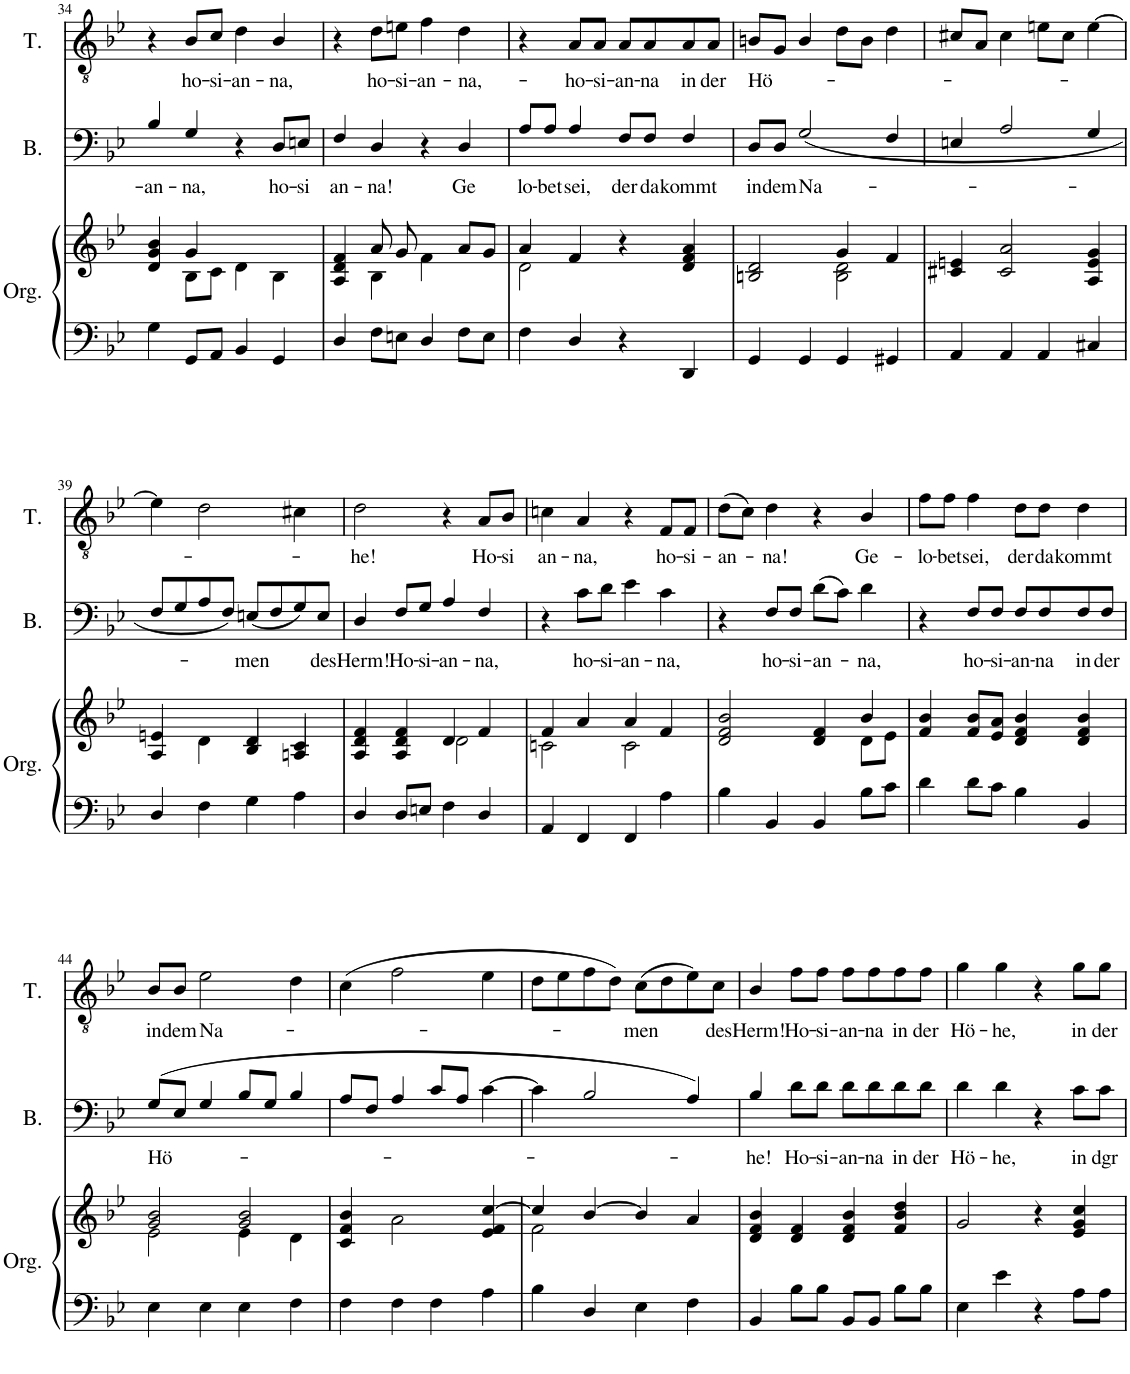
**kern	**kern	**kern	**text	**kern	**text
*part3	*part3	*part2	*part2	*part1	*part1
*staff4	*staff3	*staff2	*staff2	*staff1	*staff1
*I"Orgue	*	*I"Basse	*	*I"Ténor	*
*I'Org.	*	*I'B.	*	*I'T.	*
!!LO:PB:g=z
*clefF4	*clefG2	*clefF4	*	*clefGv2	*
*	*	*	*	*Trd1c2	*
*k[b-e-]	*k[b-e-]	*k[b-e-]	*	*k[b-e-]	*
*M2/2	*M2/2	*M2/2	*	*M2/2	*
*met(c|)	*met(c|)	*met(c|)	*	*met(c|)	*
=34	=34	=34	=34	=34	=34
*	*^	*	*	*	*
!	!	!	!	!LO:LY:b	!	!
4G\	4d/ 4g/ 4b-/	4ryy	4B-/	-an-	4r	.
!	!	!	!	!LO:LY:b	!	!LO:LY:b
8GG/L	4g/	8B-\L	4G/	-na,	8B-/L	ho-
!	!	!	!	!	!	!LO:LY:b
8AA/J	.	8c\J	.	.	8c/J	-si-
!	!	!	!	!	!	!LO:LY:b
4BB-/	4d\	2ryy	4r	.	4d\	-an-
!	!	!	!	!LO:LY:b	!	!LO:LY:b
4GG/	4B-\	.	8D/L	ho-	4B-/	-na,
!	!	!	!	!LO:LY:b	!	!
.	.	.	8En/J	-si	.	.
=35	=35	=35	=35	=35	=35	=35
!	!	!	!	!LO:LY:b	!	!
4D/	4A/ 4d/ 4f/	4ryy	4F/	an-	4r	.
!	!	!	!	!LO:LY:b	!	!LO:LY:b
8F\L	8a/	4B-\	4D/	-na!	8d\L	ho-
!	!	!	!	!	!	!LO:LY:b
8En\J	8g/	.	.	.	8en\J	-si-
!	!	!	!	!	!	!LO:LY:b
4D/	4f\	2ryy	4r	.	4f\	-an-
!	!	!	!	!LO:LY:b	!	!LO:LY:b
8F\L	8a/L	.	4D/	Ge	4d\	-na,-
8E\J	8g/J	.	.	.	.	.
=36	=36	=36	=36	=36	=36	=36
!	!	!	!	!LO:LY:b	!	!
4F\	4a/	2d\	8A/L	lo-	4r	.
!	!	!	!	!LO:LY:b	!	!
.	.	.	8A/J	-bet	.	.
!	!	!	!	!LO:LY:b	!	!LO:LY:b
4D/	4f/	.	4A/	sei,	8A/L	-ho-
!	!	!	!	!	!	!LO:LY:b
.	.	.	.	.	8A/J	-si-
!	!	!	!	!LO:LY:b	!	!LO:LY:b
4r	4r	2ryy	8F/L	der	8A/L	-an-
!	!	!	!	!LO:LY:b	!	!LO:LY:b
.	.	.	8F/J	da	8A/	-na
!	!	!	!	!LO:LY:b	!	!LO:LY:b
4DD/	4d/ 4f/ 4a/	.	4F/	kommt	8A/	in
!	!	!	!	!	!	!LO:LY:b
.	.	.	.	.	8A/J	der
=37	=37	=37	=37	=37	=37	=37
!	!	!	!	!LO:LY:b	!	!LO:LY:b
4GG/	2Bn/ 2d/	2ryy	8D/L	in	8Bn/L	Hö-
!	!	!	!	!LO:LY:b	!	!
.	.	.	8D/J	dem	8G/J	.
!	!	!	!	!LO:LY:b	!	!
4GG/	.	.	(2G/	Na-	4B/	.
4GG/	4g/	2B\ 2d\	.	.	8d\L	.
.	.	.	.	.	8B\J	.
4GG#X/	4f/	.	4F/	.	4d\	.
*	*v	*v	*	*	*	*
=38	=38	=38	=38	=38	=38
4AA/	4c#X/ 4en/	4En/	.	8c#X/L	.
.	.	.	.	8A/J	.
4AA/	2c#/ 2a/	2A/	.	4c#\	.
4AA/	.	.	.	8en\L	.
.	.	.	.	8c#\J	.
4C#X/	4A/ 4e/ 4g/	4G/	.	[4e\	.
!!LO:LB:g=z
=39	=39	=39	=39	=39	=39
*	*^	*	*	*	*
4D/	4en/	4A/	8F/L	.	4e\]	.
.	.	.	8G/	.	.	.
4F\	4d\	4ryy	8A/	.	2d\	.
.	.	.	8F/J)	.	.	.
!	!	!	!	!LO:LY:b	!	!
4G\	4d/	4B-/	(8En/L	-men	.	.
.	.	.	8F/	.	.	.
4A\	4c/	4An/	8G/)	.	4c#X\	.
!	!	!	!	!LO:LY:b	!	!
.	.	.	8E/J	des	.	.
=40	=40	=40	=40	=40	=40	=40
!	!	!	!	!LO:LY:b	!	!LO:LY:b
4D/	2ryy	4A/ 4d/ 4f/	4D/	Herm!	2d\	-he!
!	!	!	!	!LO:LY:b	!	!
8D/L	.	4A/ 4d/ 4f/	8F/L	Ho-	.	.
!	!	!	!	!LO:LY:b	!	!
8En/J	.	.	8G/J	-si-	.	.
!	!	!	!	!LO:LY:b	!	!
4F\	2d\	4d/	4A/	-an-	4r	.
!	!	!	!	!LO:LY:b	!	!LO:LY:b
4D/	.	4f/	4F/	-na,	8A/L	Ho-
!	!	!	!	!	!	!LO:LY:b
.	.	.	.	.	8B-/J	-si
=41	=41	=41	=41	=41	=41	=41
!	!	!	!	!	!	!LO:LY:b
4AA/	4f/	2cn\	4r	.	4cn\	an-
!	!	!	!	!LO:LY:b	!	!LO:LY:b
4FF/	4a/	.	8c\L	ho-	4A/	-na,
!	!	!	!	!LO:LY:b	!	!
.	.	.	8d\J	-si-	.	.
!	!	!	!	!LO:LY:b	!	!
4FF/	4a/	2c\	4e-\	-an-	4r	.
!	!	!	!	!LO:LY:b	!	!LO:LY:b
4A\	4f/	.	4c\	-na,	8F/L	ho-
!	!	!	!	!	!	!LO:LY:b
.	.	.	.	.	8F/J	-si-
=42	=42	=42	=42	=42	=42	=42
!	!	!	!	!	!	!LO:LY:b
4B-\	2d/ 2f/ 2b-/	2.ryy	4r	.	(8d\L	-an-
.	.	.	.	.	8c\J)	.
!	!	!	!	!LO:LY:b	!	!LO:LY:b
4BB-/	.	.	8F/L	ho-	4d\	-na!
!	!	!	!	!LO:LY:b	!	!
.	.	.	8F/J	-si-	.	.
!	!	!	!	!LO:LY:b	!	!
4BB-/	4d/ 4f/	.	(8d\L	-an-	4r	.
.	.	.	8c\J)	.	.	.
!	!	!	!	!LO:LY:b	!	!LO:LY:b
8B-\L	4b-/	8d\L	4d\	-na,	4B-/	Ge-
8c\J	.	8e-\J	.	.	.	.
=43	=43	=43	=43	=43	=43	=43
!	!	!	!	!	!	!LO:LY:b
*	*v	*v	*	*	*	*
4d\	4f/ 4b-/	4r	.	8f\L	-lo-
!	!	!	!	!	!LO:LY:b
.	.	.	.	8f\J	-bet
!	!	!	!LO:LY:b	!	!LO:LY:b
8d\L	8f/ 8b-/L	8F/L	ho-	4f\	sei,
!	!	!	!LO:LY:b	!	!
8c\J	8e-/ 8a/J	8F/J	-si-	.	.
!	!	!	!LO:LY:b	!	!LO:LY:b
4B-\	4d/ 4f/ 4b-/	8F/L	-an-	8d\L	der
!	!	!	!LO:LY:b	!	!LO:LY:b
.	.	8F/	-na	8d\J	da
!	!	!	!LO:LY:b	!	!LO:LY:b
4BB-/	4d/ 4f/ 4b-/	8F/	in	4d\	kommt
!	!	!	!LO:LY:b	!	!
.	.	8F/J	der	.	.
!!LO:LB:g=z
=44	=44	=44	=44	=44	=44
*	*^	*	*	*	*
!	!	!	!	!LO:LY:b	!	!LO:LY:b
4E-\	2g/ 2b-/	2e-\	(8G/L	Hö-	8B-/L	in
!	!	!	!	!	!	!LO:LY:b
.	.	.	8E-/J	.	8B-/J	dem
!	!	!	!	!	!	!LO:LY:b
4E-\	.	.	4G/	.	2e-\	Na-
4E-\	2g/ 2b-/	4e-\	8B-/L	.	.	.
.	.	.	8G/J	.	.	.
4F\	.	4d\	4B-/	.	4d\	.
*	*v	*v	*	*	*	*
=45	=45	=45	=45	=45	=45
4F\	4c/ 4f/ 4b-/	8A/L	.	(4c\	.
.	.	8F/J	.	.	.
4F\	2a\	4A/	.	2f\	.
4F\	.	8c/L	.	.	.
.	.	8A/J	.	.	.
4A\	4e-/ 4f/ [4cc/	[4c\	.	4e-\	.
=46	=46	=46	=46	=46	=46
*	*^	*	*	*	*
4B-\	4cc/]	2f\	4c\]	.	8d\L	.
.	.	.	.	.	8e-\	.
4D/	[4b-/	.	2B-/	.	8f\	.
.	.	.	.	.	8d\J)	.
!	!	!	!	!	!	!LO:LY:b
4E-\	4b-/]	2ryy	.	.	(8c\L	-men
.	.	.	.	.	8d\	.
4F\	4a/	.	4A/)	.	8e-\)	.
!	!	!	!	!	!	!LO:LY:b
.	.	.	.	.	8c\J	des
*	*v	*v	*	*	*	*
=47	=47	=47	=47	=47	=47
!	!	!	!LO:LY:b	!	!LO:LY:b
4BB-/	4d/ 4f/ 4b-/	4B-/	-he!	4B-/	Herm!
!	!	!	!LO:LY:b	!	!LO:LY:b
8B-\L	4d/ 4f/	8d\L	Ho-	8f\L	Ho-
!	!	!	!LO:LY:b	!	!LO:LY:b
8B-\J	.	8d\J	-si-	8f\J	-si-
!	!	!	!LO:LY:b	!	!LO:LY:b
8BB-/L	4d/ 4f/ 4b-/	8d\L	-an-	8f\L	-an-
!	!	!	!LO:LY:b	!	!LO:LY:b
8BB-/J	.	8d\	-na	8f\	-na
!	!	!	!LO:LY:b	!	!LO:LY:b
8B-\L	4f/ 4b-/ 4dd/	8d\	in	8f\	in
!	!	!	!LO:LY:b	!	!LO:LY:b
8B-\J	.	8d\J	der	8f\J	der
=48	=48	=48	=48	=48	=48
!	!	!	!LO:LY:b	!	!LO:LY:b
4E-\	2g/	4d\	Hö-	4g\	Hö-
!	!	!	!LO:LY:b	!	!LO:LY:b
4e-\	.	4d\	-he,	4g\	-he,
4r	4r	4r	.	4r	.
!	!	!	!LO:LY:b	!	!LO:LY:b
8A\L	4e-/ 4g/ 4cc/	8c\L	in	8g\L	in
!	!	!	!LO:LY:b	!	!LO:LY:b
8A\J	.	8c\J	dgr	8g\J	der
=	=	=	=	=	=
*-	*-	*-	*-	*-	*-
